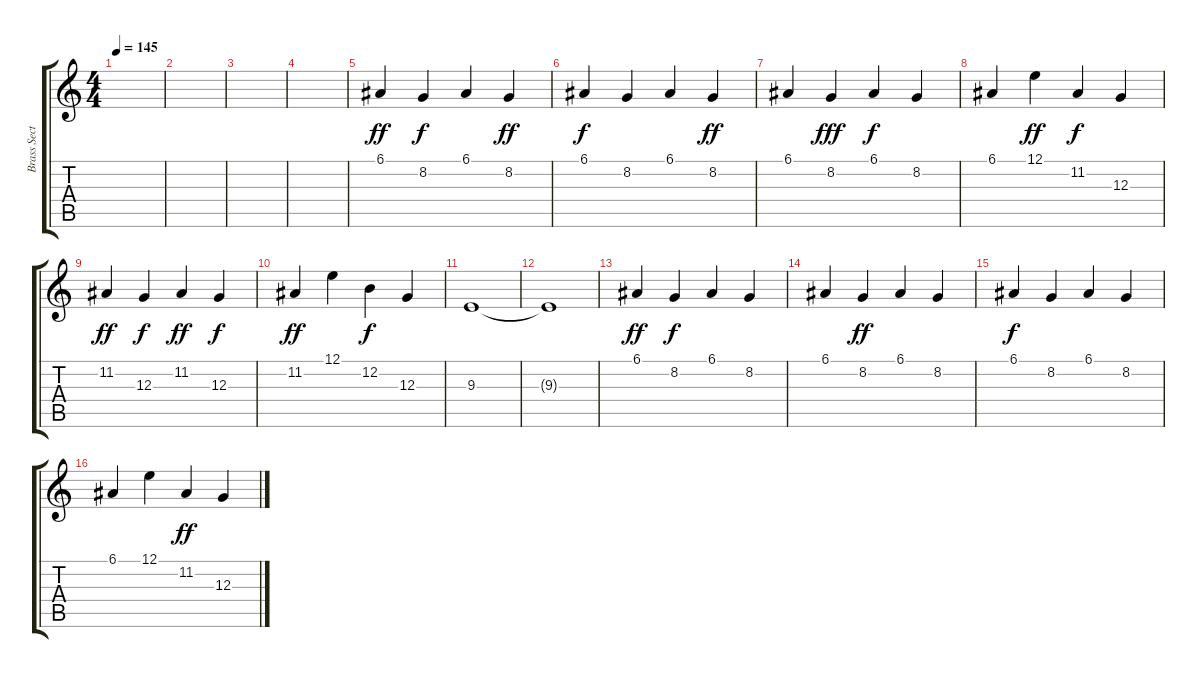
\track ("Brass Section" "Brass Sect") {instrument synthbrass1}
\staff {score tabs}
\tuning (E4 B3 G3 D3 A2 E2) {hide}
\ts (4 4)
\tempo 145
\clef g2
\ks c
|
|
|
|
6.1.4{dy ff volume 12} 8.2.4{dy f} 6.1.4 8.2.4{dy ff} |
6.1.4{dy f} 8.2.4 6.1.4 8.2.4{dy ff} |
6.1.4 8.2.4{dy fff} 6.1.4{dy f} 8.2.4 |
6.1.4 12.1.4{dy ff} 11.2.4{dy f} 12.3.4 |
11.2.4{dy ff} 12.3.4{dy f} 11.2.4{dy ff} 12.3.4{dy f} |
11.2.4{dy ff} 12.1.4 12.2.4{dy f} 12.3.4 |
9.3.1 |
9.3{t}.1 |
6.1.4{dy ff} 8.2.4{dy f} 6.1.4 8.2.4 |
6.1.4 8.2.4{dy ff} 6.1.4 8.2.4 |
6.1.4{dy f} 8.2.4 6.1.4 8.2.4 |
6.1.4 12.1.4 11.2.4{dy ff} 12.3.4
